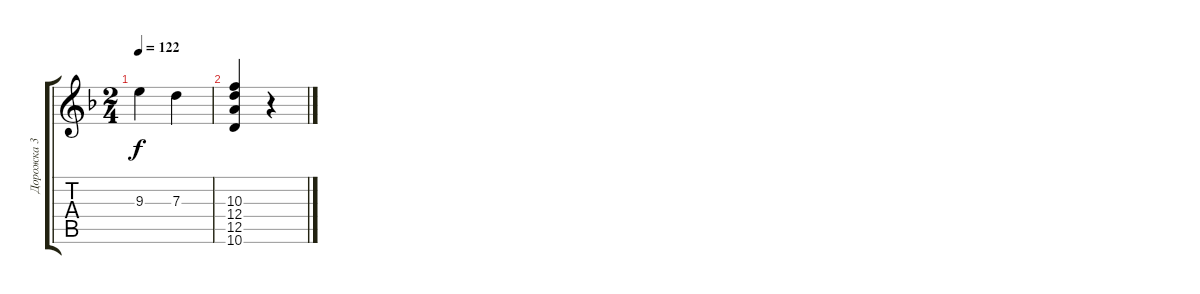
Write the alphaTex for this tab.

\track ("Дорожка 3" "Дорожка 3") {instrument acousticguitarsteel}
\staff {score tabs}
\tuning (E4 B3 G3 D3 A2 E2) {hide}
\ts (2 4)
\tempo 122
\clef g2
\ks f
9.3.4{dy f} 7.3.4 |
(10.3 12.4 12.5 10.6).4 r.4
